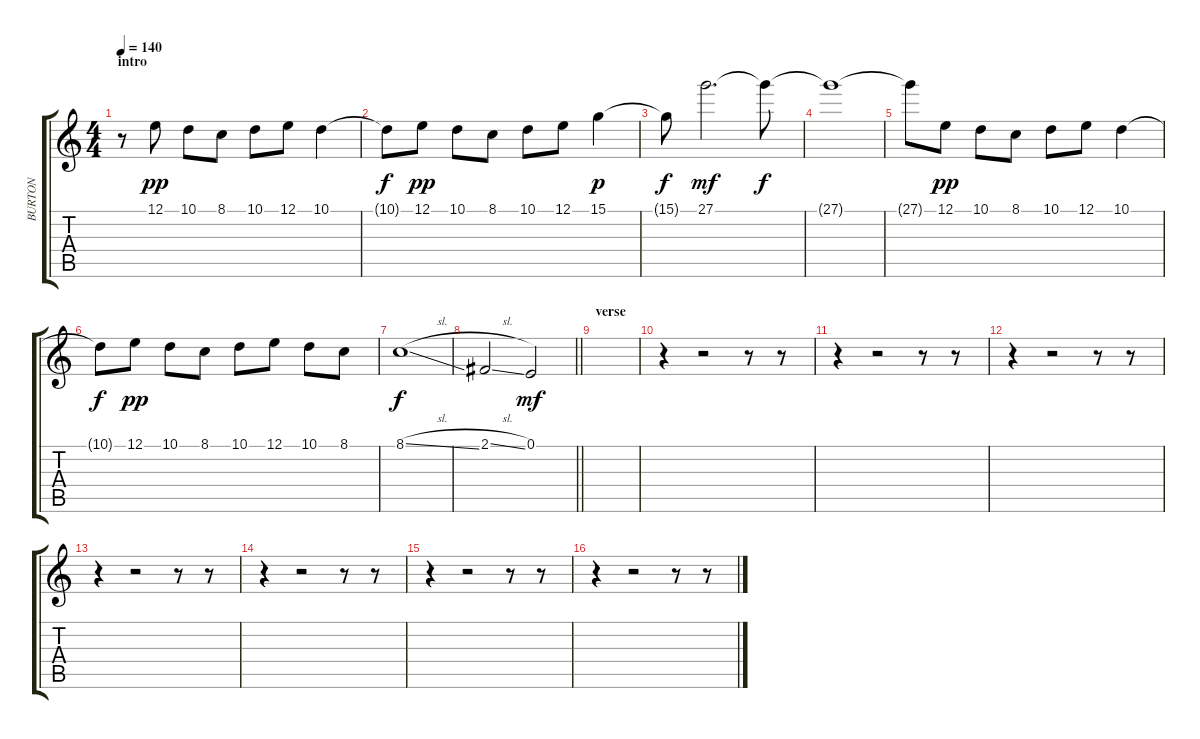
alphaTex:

\track ("BURTON" "BURTON") {instrument lead2sawtooth}
\staff {score tabs}
\tuning (E4 B3 G3 D3 A2 E2) {hide}
\ts (4 4)
\section ("" "intro")
\tempo 140
\clef g2
\ks c
r.8{dy mf} 12.1.8{dy pp} 10.1.8 8.1.8 10.1.8 12.1.8 10.1.4 |
10.1{t}.8{dy f} 12.1.8{dy pp} 10.1.8 8.1.8 10.1.8 12.1.8 15.1.4{dy p} |
15.1{t}.8{dy f} 27.1.2{d dy mf} 27.1{t}.8{dy f} |
27.1{t}.1 |
27.1{t}.8 12.1.8{dy pp} 10.1.8 8.1.8 10.1.8 12.1.8 10.1.4 |
10.1{t}.8{dy f} 12.1.8{dy pp} 10.1.8 8.1.8 10.1.8 12.1.8 10.1.8 8.1.8 |
8.1{sl}.1{dy f} |
\barLineRight lightlight
2.1{sl}.2 0.1.2{dy mf} |
\section ("" "verse")
|
r.4 r.2 r.8 r.8 |
r.4 r.2 r.8 r.8 |
r.4 r.2 r.8 r.8 |
r.4 r.2 r.8 r.8 |
r.4 r.2 r.8 r.8 |
r.4 r.2 r.8 r.8 |
r.4 r.2 r.8 r.8
